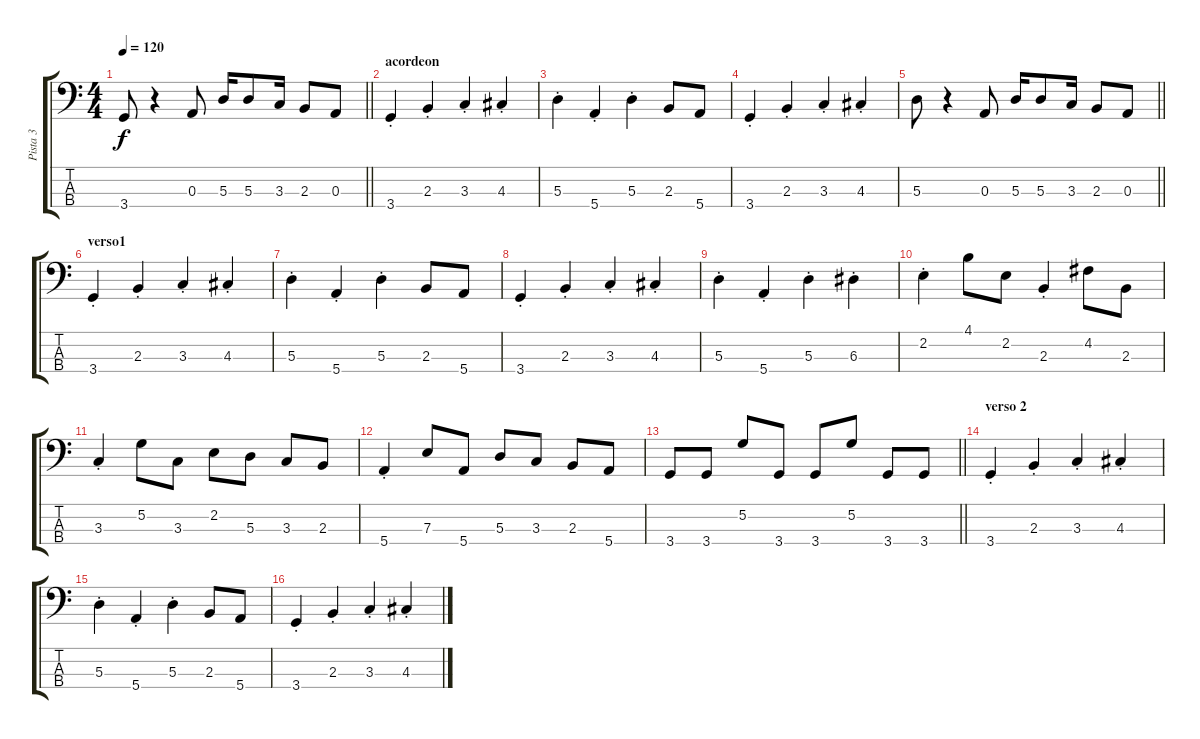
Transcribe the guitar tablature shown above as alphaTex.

\track ("Pista 3" "Pista 3") {instrument contrabass}
\staff {score tabs}
\tuning (G2 D2 A1 E1) {hide}
\ts (4 4)
\tempo 120
\clef f4
\barLineRight lightlight
\ks c
3.4.8{dy f} r.4 0.3.8 5.3.16 5.3.8 3.3.16 2.3.8 0.3.8 |
\section ("" "acordeon")
3.4{st}.4 2.3{st}.4 3.3{st}.4 4.3{st}.4 |
5.3{st}.4 5.4{st}.4 5.3{st}.4 2.3.8 5.4.8 |
3.4{st}.4 2.3{st}.4 3.3{st}.4 4.3{st}.4 |
\barLineRight lightlight
5.3.8 r.4 0.3.8 5.3.16 5.3.8 3.3.16 2.3.8 0.3.8 |
\section ("" "verso1")
3.4{st}.4 2.3{st}.4 3.3{st}.4 4.3{st}.4 |
5.3{st}.4 5.4{st}.4 5.3{st}.4 2.3.8 5.4.8 |
3.4{st}.4 2.3{st}.4 3.3{st}.4 4.3{st}.4 |
5.3{st}.4 5.4{st}.4 5.3{st}.4 6.3{st}.4 |
2.2{st}.4 4.1.8 2.2.8 2.3{st}.4 4.2.8 2.3.8 |
3.3{st}.4 5.2.8 3.3.8 2.2.8 5.3.8 3.3.8 2.3.8 |
5.4{st}.4 7.3.8 5.4.8 5.3.8 3.3.8 2.3.8 5.4.8 |
\barLineRight lightlight
3.4.8 3.4.8 5.2.8 3.4.8 3.4.8 5.2.8 3.4.8 3.4.8 |
\section ("" "verso 2")
3.4{st}.4 2.3{st}.4 3.3{st}.4 4.3{st}.4 |
5.3{st}.4 5.4{st}.4 5.3{st}.4 2.3.8 5.4.8 |
3.4{st}.4 2.3{st}.4 3.3{st}.4 4.3{st}.4
